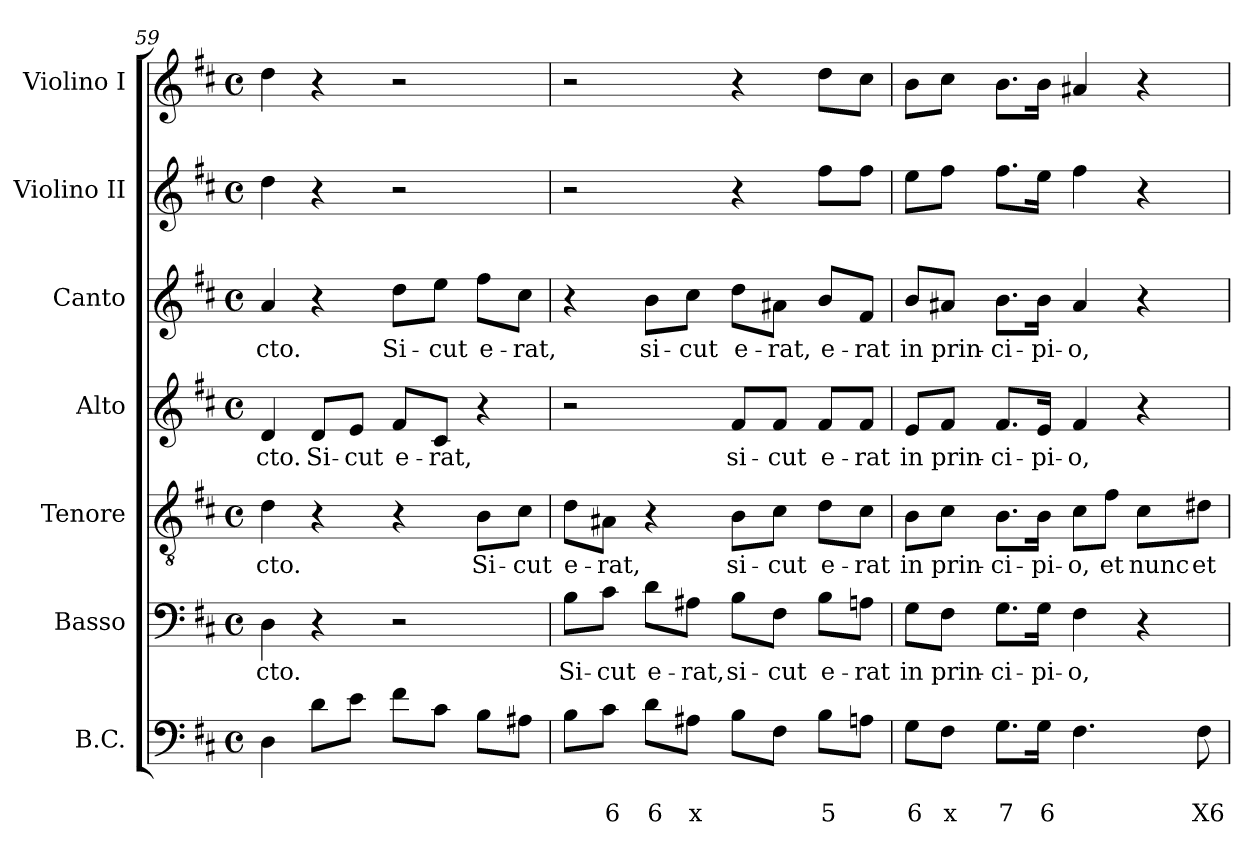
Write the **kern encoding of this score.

**kern	**text	**text	**kern	**text	**kern	**text	**kern	**text	**kern	**text	**kern	**kern
*part7	*part7	*part7	*part6	*part6	*part5	*part5	*part4	*part4	*part3	*part3	*part2	*part1
*staff7	*staff7	*staff7	*staff6	*staff6	*staff5	*staff5	*staff4	*staff4	*staff3	*staff3	*staff2	*staff1
*I"B.C.	*	*	*I"Basso	*	*I"Tenore	*	*I"Alto	*	*I"Canto	*	*I"Violino II	*I"Violino I
*I'BC	*	*	*I'B	*	*I'T	*	*I'A	*	*I'C	*	*I'Vln. II	*I'Vln. I
*clefF4	*	*	*clefF4	*	*clefGv2	*	*clefG2	*	*clefG2	*	*clefG2	*clefG2
*k[f#c#]	*	*	*k[f#c#]	*	*k[f#c#]	*	*k[f#c#]	*	*k[f#c#]	*	*k[f#c#]	*k[f#c#]
*D:	*	*	*D:	*	*D:	*	*D:	*	*D:	*	*D:	*D:
*M4/4	*	*	*M4/4	*	*M4/4	*	*M4/4	*	*M4/4	*	*M4/4	*M4/4
*met(c)	*	*	*met(c)	*	*met(c)	*	*met(c)	*	*met(c)	*	*met(c)	*met(c)
=59	=59	=59	=59	=59	=59	=59	=59	=59	=59	=59	=59	=59
!	!	!	!	!LO:LY:b	!	!	!	!	!	!	!	!
!	!	!	!	!	!	!LO:LY:b	!	!	!	!	!	!
!	!	!	!	!	!	!	!	!LO:LY:b	!	!	!	!
!	!	!	!	!	!	!	!	!	!	!LO:LY:b	!	!
4D\	.	.	4D\	-cto.	4d\	-cto.	4d/	-cto.	4a/	-cto.	4dd\	4dd\
!	!	!	!	!	!	!	!	!LO:LY:b	!	!	!	!
8d\L	.	.	4r	.	4r	.	8d/L	Si-	4r	.	4r	4r
!	!	!	!	!	!	!	!	!LO:LY:b	!	!	!	!
8e\J	.	.	.	.	.	.	8e/J	-cut	.	.	.	.
!	!	!	!	!	!	!	!	!LO:LY:b	!	!	!	!
!	!	!	!	!	!	!	!	!	!	!LO:LY:b	!	!
8f#\L	.	.	2r	.	4r	.	8f#/L	e-	8dd\L	Si-	2r	2r
!	!	!	!	!	!	!	!	!LO:LY:b	!	!	!	!
!	!	!	!	!	!	!	!	!	!	!LO:LY:b	!	!
8c#\J	.	.	.	.	.	.	8c#/J	-rat,	8ee\J	-cut	.	.
!	!	!	!	!	!	!LO:LY:b	!	!	!	!	!	!
!	!	!	!	!	!	!	!	!	!	!LO:LY:b	!	!
8B\L	.	.	.	.	8B\L	Si-	4r	.	8ff#\L	e-	.	.
!	!	!	!	!	!	!LO:LY:b	!	!	!	!	!	!
!	!	!	!	!	!	!	!	!	!	!LO:LY:b	!	!
8A#X\J	.	.	.	.	8c#\J	-cut	.	.	8cc#\J	-rat,	.	.
!!LO:PB:g=z
=60	=60	=60	=60	=60	=60	=60	=60	=60	=60	=60	=60	=60
!	!	!	!	!LO:LY:b	!	!	!	!	!	!	!	!
!	!	!	!	!	!	!LO:LY:b	!	!	!	!	!	!
8B\L	.	.	8B\L	Si-	8d\L	e-	2r	.	4r	.	2r	2r
!	!	!LO:LY:b	!	!	!	!	!	!	!	!	!	!
!	!	!	!	!LO:LY:b	!	!	!	!	!	!	!	!
!	!	!	!	!	!	!LO:LY:b	!	!	!	!	!	!
8c#\J	.	6	8c#\J	-cut	8A#X\J	-rat,	.	.	.	.	.	.
!	!	!LO:LY:b	!	!	!	!	!	!	!	!	!	!
!	!	!	!	!LO:LY:b	!	!	!	!	!	!	!	!
!	!	!	!	!	!	!	!	!	!	!LO:LY:b	!	!
8d\L	.	6	8d\L	e-	4r	.	.	.	8b\L	si-	.	.
!	!	!LO:LY:b	!	!	!	!	!	!	!	!	!	!
!	!	!	!	!LO:LY:b	!	!	!	!	!	!	!	!
!	!	!	!	!	!	!	!	!	!	!LO:LY:b	!	!
8A#X\J	.	x	8A#X\J	-rat,	.	.	.	.	8cc#\J	-cut	.	.
!	!	!	!	!LO:LY:b	!	!	!	!	!	!	!	!
!	!	!	!	!	!	!LO:LY:b	!	!	!	!	!	!
!	!	!	!	!	!	!	!	!LO:LY:b	!	!	!	!
!	!	!	!	!	!	!	!	!	!	!LO:LY:b	!	!
8B\L	.	.	8B\L	si-	8B\L	si-	8f#/L	si-	8dd\L	e-	4r	4r
!	!	!	!	!LO:LY:b	!	!	!	!	!	!	!	!
!	!	!	!	!	!	!LO:LY:b	!	!	!	!	!	!
!	!	!	!	!	!	!	!	!LO:LY:b	!	!	!	!
!	!	!	!	!	!	!	!	!	!	!LO:LY:b	!	!
8F#\J	.	.	8F#\J	-cut	8c#\J	-cut	8f#/J	-cut	8a#X\J	-rat,	.	.
!	!	!LO:LY:b	!	!	!	!	!	!	!	!	!	!
!	!	!	!	!LO:LY:b	!	!	!	!	!	!	!	!
!	!	!	!	!	!	!LO:LY:b	!	!	!	!	!	!
!	!	!	!	!	!	!	!	!LO:LY:b	!	!	!	!
!	!	!	!	!	!	!	!	!	!	!LO:LY:b	!	!
8B\L	.	5	8B\L	e-	8d\L	e-	8f#/L	e-	8b/L	e-	8ff#\L	8dd\L
!	!	!	!	!LO:LY:b	!	!	!	!	!	!	!	!
!	!	!	!	!	!	!LO:LY:b	!	!	!	!	!	!
!	!	!	!	!	!	!	!	!LO:LY:b	!	!	!	!
!	!	!	!	!	!	!	!	!	!	!LO:LY:b	!	!
8An\J	.	.	8An\J	-rat	8c#\J	-rat	8f#/J	-rat	8f#/J	-rat	8ff#\J	8cc#\J
=61	=61	=61	=61	=61	=61	=61	=61	=61	=61	=61	=61	=61
!	!	!LO:LY:b	!	!	!	!	!	!	!	!	!	!
!	!	!	!	!LO:LY:b	!	!	!	!	!	!	!	!
!	!	!	!	!	!	!LO:LY:b	!	!	!	!	!	!
!	!	!	!	!	!	!	!	!LO:LY:b	!	!	!	!
!	!	!	!	!	!	!	!	!	!	!LO:LY:b	!	!
8G\L	.	6	8G\L	in	8B\L	in	8e/L	in	8b/L	in	8ee\L	8b\L
!	!	!LO:LY:b	!	!	!	!	!	!	!	!	!	!
!	!	!	!	!LO:LY:b	!	!	!	!	!	!	!	!
!	!	!	!	!	!	!LO:LY:b	!	!	!	!	!	!
!	!	!	!	!	!	!	!	!LO:LY:b	!	!	!	!
!	!	!	!	!	!	!	!	!	!	!LO:LY:b	!	!
8F#\J	.	x	8F#\J	prin-	8c#\J	prin-	8f#/J	prin-	8a#X/J	prin-	8ff#\J	8cc#\J
!	!	!LO:LY:b	!	!	!	!	!	!	!	!	!	!
!	!	!	!	!LO:LY:b	!	!	!	!	!	!	!	!
!	!	!	!	!	!	!LO:LY:b	!	!	!	!	!	!
!	!	!	!	!	!	!	!	!LO:LY:b	!	!	!	!
!	!	!	!	!	!	!	!	!	!	!LO:LY:b	!	!
8.G\L	.	7	8.G\L	-ci-	8.B\L	-ci-	8.f#/L	-ci-	8.b\L	-ci-	8.ff#\L	8.b\L
!	!	!LO:LY:b	!	!	!	!	!	!	!	!	!	!
!	!	!	!	!LO:LY:b	!	!	!	!	!	!	!	!
!	!	!	!	!	!	!LO:LY:b	!	!	!	!	!	!
!	!	!	!	!	!	!	!	!LO:LY:b	!	!	!	!
!	!	!	!	!	!	!	!	!	!	!LO:LY:b	!	!
16G\Jk	.	6	16G\Jk	-pi-	16B\Jk	-pi-	16e/Jk	-pi-	16b\Jk	-pi-	16ee\Jk	16b\Jk
!	!	!	!	!LO:LY:b	!	!	!	!	!	!	!	!
!	!	!	!	!	!	!LO:LY:b	!	!	!	!	!	!
!	!	!	!	!	!	!	!	!LO:LY:b	!	!	!	!
!	!	!	!	!	!	!	!	!	!	!LO:LY:b	!	!
4.F#\	.	.	4F#\	-o,	8c#\L	-o,	4f#/	-o,	4a#/	-o,	4ff#\	4a#X/
!	!	!	!	!	!	!LO:LY:b	!	!	!	!	!	!
.	.	.	.	.	8f#\J	et	.	.	.	.	.	.
!	!	!	!	!	!	!LO:LY:b	!	!	!	!	!	!
.	.	.	4r	.	8c#\L	nunc	4r	.	4r	.	4r	4r
!	!	!LO:LY:b	!	!	!	!	!	!	!	!	!	!
!	!	!	!	!	!	!LO:LY:b	!	!	!	!	!	!
8F#\	.	X6	.	.	8d#X\J	et	.	.	.	.	.	.
=	=	=	=	=	=	=	=	=	=	=	=	=
*-	*-	*-	*-	*-	*-	*-	*-	*-	*-	*-	*-	*-
